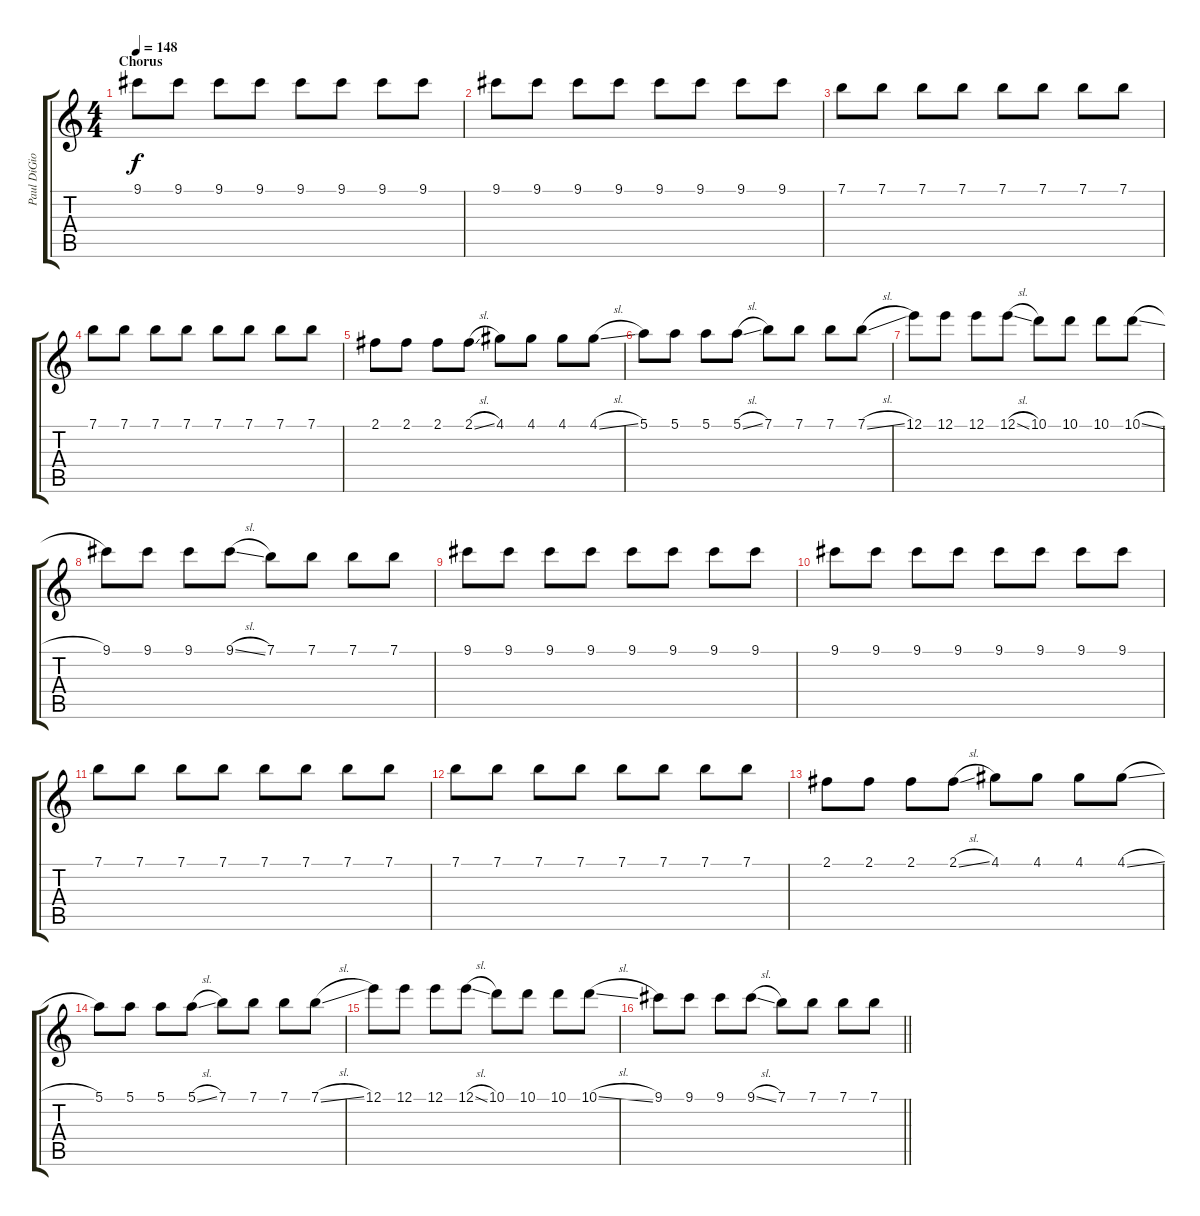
\track ("Paul DiGiovanni (Lead Guitar)" "Paul DiGio") {instrument overdrivenguitar}
\staff {score tabs}
\tuning (E4 B3 G3 D3 A2 D2) {hide}
\ts (4 4)
\section ("" "Chorus")
\tempo 148
\clef g2
\ks c
9.1.8{dy f volume 9 balance 8} 9.1.8 9.1.8 9.1.8 9.1.8 9.1.8 9.1.8 9.1.8 |
9.1.8 9.1.8 9.1.8 9.1.8 9.1.8 9.1.8 9.1.8 9.1.8 |
7.1.8 7.1.8 7.1.8 7.1.8 7.1.8 7.1.8 7.1.8 7.1.8 |
7.1.8 7.1.8 7.1.8 7.1.8 7.1.8 7.1.8 7.1.8 7.1.8 |
2.1.8{balance 8} 2.1.8 2.1.8 2.1{sl}.8 4.1.8 4.1.8 4.1.8 4.1{sl}.8 |
5.1.8 5.1.8 5.1.8 5.1{sl}.8 7.1.8 7.1.8 7.1.8 7.1{sl}.8 |
12.1.8 12.1.8 12.1.8 12.1{sl}.8 10.1.8 10.1.8 10.1.8 10.1{sl}.8 |
9.1.8 9.1.8 9.1.8 9.1{sl}.8 7.1.8 7.1.8 7.1.8 7.1.8 |
9.1.8{volume 9 balance 8} 9.1.8 9.1.8 9.1.8 9.1.8 9.1.8 9.1.8 9.1.8 |
9.1.8 9.1.8 9.1.8 9.1.8 9.1.8 9.1.8 9.1.8 9.1.8 |
7.1.8 7.1.8 7.1.8 7.1.8 7.1.8 7.1.8 7.1.8 7.1.8 |
7.1.8 7.1.8 7.1.8 7.1.8 7.1.8 7.1.8 7.1.8 7.1.8 |
2.1.8 2.1.8 2.1.8 2.1{sl}.8 4.1.8 4.1.8 4.1.8 4.1{sl}.8 |
5.1.8 5.1.8 5.1.8 5.1{sl}.8 7.1.8 7.1.8 7.1.8 7.1{sl}.8 |
12.1.8 12.1.8 12.1.8 12.1{sl}.8 10.1.8 10.1.8 10.1.8 10.1{sl}.8 |
\barLineRight lightlight
9.1.8 9.1.8 9.1.8 9.1{sl}.8 7.1.8 7.1.8 7.1.8 7.1.8
